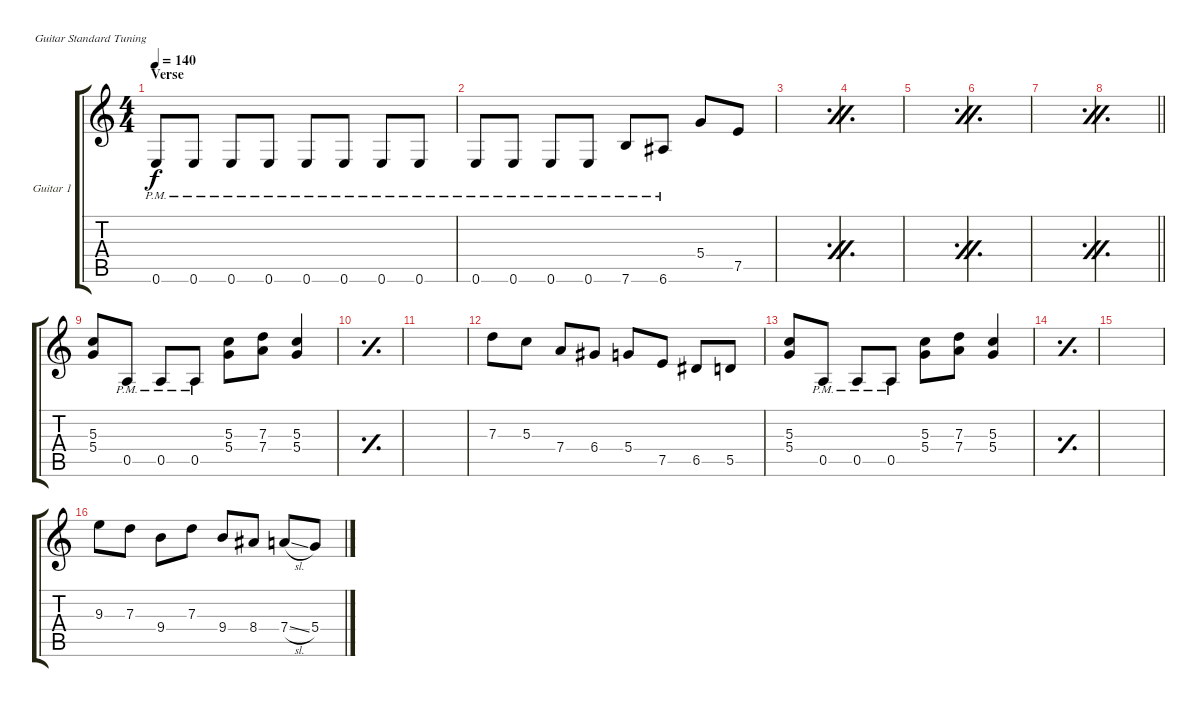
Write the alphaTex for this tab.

\defaultSystemsLayout 4
\bracketExtendMode groupsimilarinstruments
\firstSystemTrackNameOrientation horizontal
\otherSystemsTrackNameOrientation horizontal
\track ("Guitar 1" "Guitar 1") {instrument distortionguitar}
\staff {score tabs}
\tuning (E4 B3 G3 D3 A2 E2)
\ts (4 4)
\section ("" "Verse")
\tempo 140
\clef g2
\ks c
0.6{pm}.8{dy f} 0.6{pm}.8 0.6{pm}.8 0.6{pm}.8 0.6{pm}.8 0.6{pm}.8 0.6{pm}.8 0.6{pm}.8 |
0.6{pm}.8 0.6{pm}.8 0.6{pm}.8 0.6{pm}.8 7.6{pm}.8 6.6{pm}.8 5.4.8 7.5.8 |
\simile firstofdouble
|
\simile secondofdouble
|
\simile firstofdouble
|
\simile secondofdouble
|
\simile firstofdouble
|
\simile secondofdouble
\barLineRight lightlight
|
\simile none
(5.3 5.4).8 0.5{pm}.8 0.5{pm}.8 0.5{pm}.8 (5.3 5.4).8 (7.3 7.4).8 (5.3 5.4).4 |
\simile simple
|
|
\simile none
7.3.8 5.3.8 7.4.8 6.4.8 5.4.8 7.5.8 6.5.8 5.5.8 |
(5.3 5.4).8 0.5{pm}.8 0.5{pm}.8 0.5{pm}.8 (5.3 5.4).8 (7.3 7.4).8 (5.3 5.4).4 |
\simile simple
|
|
\simile none
9.3.8 7.3.8 9.4.8 7.3.8 9.4.8 8.4.8 7.4{sl}.8 5.4.8
